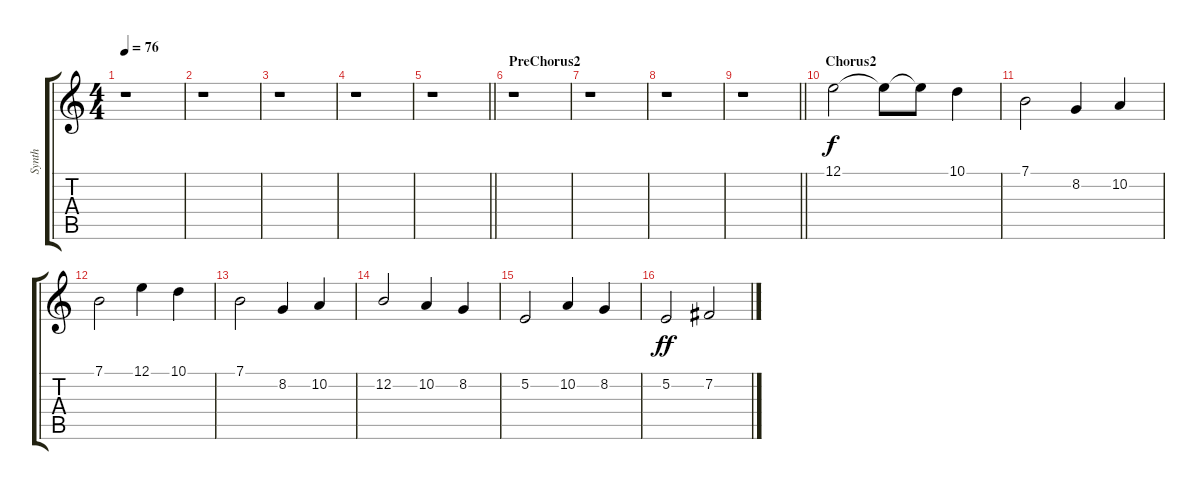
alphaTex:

\track ("Synth" "Synth") {instrument synthstrings1}
\staff {score tabs}
\tuning (E4 B3 G3 D3 A2 E2) {hide}
\ts (4 4)
\tempo 76
\clef g2
\ks c
r.1{dy f} |
r.1 |
r.1 |
r.1 |
\barLineRight lightlight
r.1 |
\section ("" "PreChorus2")
r.1 |
r.1 |
r.1 |
\barLineRight lightlight
r.1 |
\section ("" "Chorus2")
12.1.2 12.1{t}.8{beam merge} 12.1{t}.8 10.1.4 |
7.1.2 8.2.4 10.2.4 |
7.1.2 12.1.4{beam merge} 10.1.4 |
7.1.2 8.2.4 10.2.4 |
12.2.2{beam merge} 10.2.4 8.2.4 |
5.2.2 10.2.4{beam merge} 8.2.4 |
5.2.2{dy ff} 7.2.2
